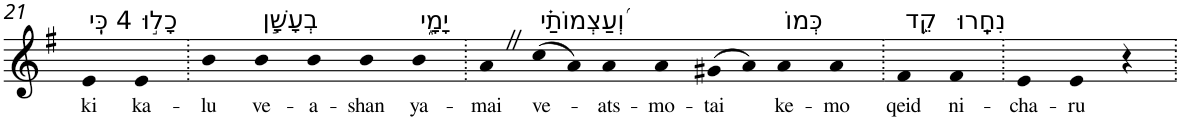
**kern	**text
*part1	*part1
*staff1	*staff1
*I"Piano	*
*I'Pno	*
!!LO:PB:g=z
*clefG2	*
*k[f#]	*
*G:	*
=21	=21
!LO:TX:a:t=4 כִּֽי	!
!	!LO:LY:b
4e	ki
!LO:TX:a:t=כָל֣וּ	!
!	!LO:LY:b
4e	ka-
=22.	=22.
!	!LO:LY:b
4b	-lu
!LO:TX:a:t=בְעָשָׁ֣ן	!
!	!LO:LY:b
4b	ve-
!	!LO:LY:b
4b	-a-
!	!LO:LY:b
4b	-shan
!LO:TX:a:t=יָמָ֑י	!
!	!LO:LY:b
4b	ya-
=23.	=23.
!	!LO:LY:b
4aZ	-mai
!LO:TX:a:t=וְ֝עַצְמוֹתַ֗י	!
!	!LO:LY:b
(>8cc	ve-
8a)	.
!	!LO:LY:b
4a	-ats-
!	!LO:LY:b
4a	-mo-
!	!LO:LY:b
(>8g#X	-tai
8a)	.
!LO:TX:a:t=כְּמוֹ	!
!	!LO:LY:b
4a	ke-
!	!LO:LY:b
4a	-mo
=24.	=24.
!LO:TX:a:t=קֵ֥ד	!
!	!LO:LY:b
4f#	qeid
!LO:TX:a:t=נִחָֽרוּ	!
!	!LO:LY:b
4f#	ni-
=25.	=25.
!	!LO:LY:b
4e	-cha-
!	!LO:LY:b
4e	-ru
4r	.
=.	=.
*-	*-
